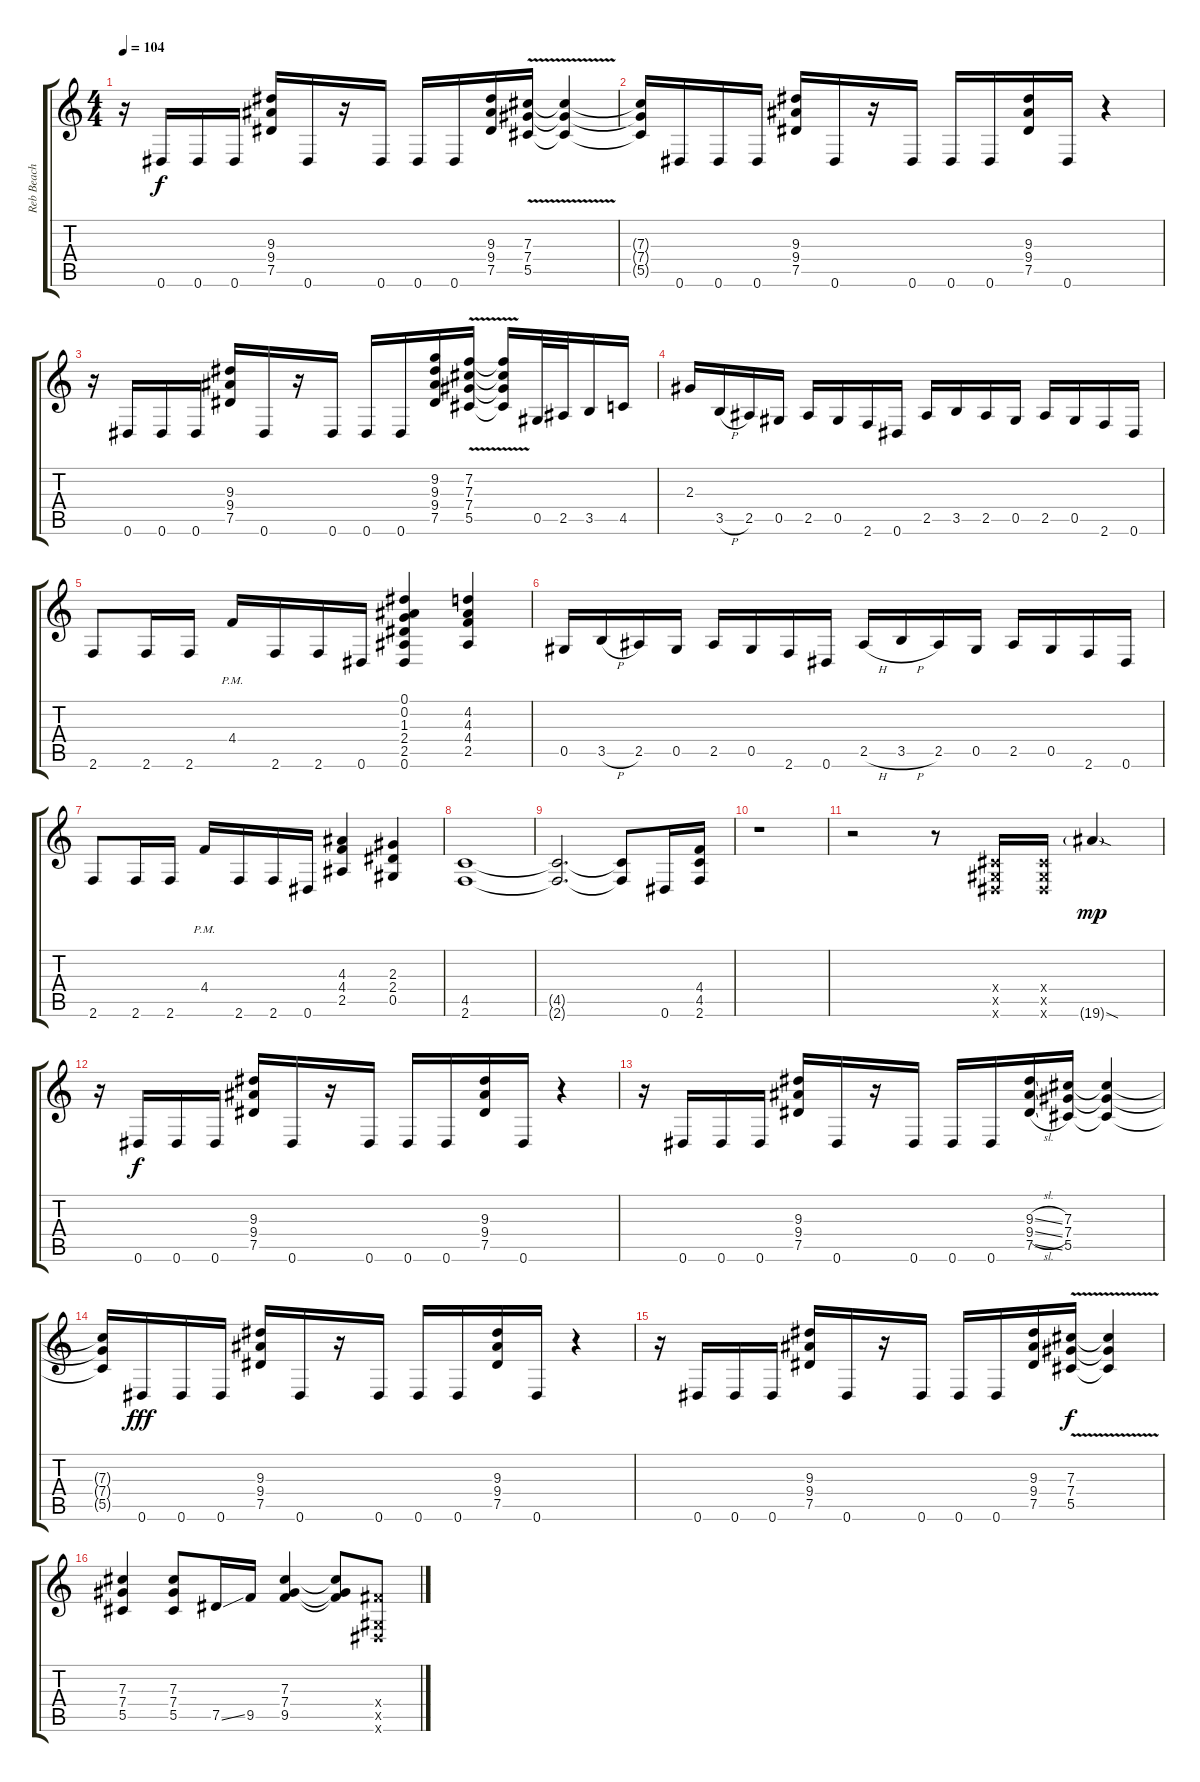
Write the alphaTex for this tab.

\track ("Reb Beach" "Reb Beach") {instrument distortionguitar}
\staff {score tabs}
\tuning (Eb4 Bb3 Gb3 Db3 Ab2 Eb2) {hide}
\ts (4 4)
\tempo 104
\clef g2
\ks c
r.16{dy f} 0.6.16 0.6.16 0.6.16 (9.3 9.4 7.5).16 0.6.16 r.16 0.6.16 0.6.16 0.6.16 (9.3 9.4 7.5).16 (7.3{v} 7.4{v} 5.5{v}).16 (7.3{t} 7.4{t} 5.5{t}).4 |
(7.3{t} 7.4{t} 5.5{t}).16 0.6.16 0.6.16 0.6.16 (9.3 9.4 7.5).16 0.6.16 r.16 0.6.16 0.6.16 0.6.16 (9.3 9.4 7.5).16 0.6.16 r.4 |
r.16 0.6.16 0.6.16 0.6.16 (9.3 9.4 7.5).16 0.6.16 r.16 0.6.16 0.6.16 0.6.16 (9.2 9.3 9.4 7.5).16 (7.2{v} 7.3{v} 7.4 5.5{v}).16 (7.2{t} 7.3{t} 7.4{t} 5.5{t}).16 0.5.32 2.5.32 3.5.16 4.5.16 |
2.3.16 3.5{h}.16 2.5.16 0.5.16 2.5.16 0.5.16 2.6.16 0.6.16 2.5.16 3.5.16 2.5.16 0.5.16 2.5.16 0.5.16 2.6.16 0.6.16 |
2.6.8 2.6.16 2.6.16 4.4{pm}.16 2.6.16 2.6.16 0.6.16 (0.1 0.2 1.3 2.4 2.5 0.6).4 (4.2 4.3 4.4 2.5).4 |
0.5.16 3.5{h}.16 2.5.16 0.5.16 2.5.16 0.5.16 2.6.16 0.6.16 2.5{h}.16 3.5{h}.16 2.5.16 0.5.16 2.5.16 0.5.16 2.6.16 0.6.16 |
2.6.8 2.6.16 2.6.16 4.4{pm}.16 2.6.16 2.6.16 0.6.16 (4.3 4.4 2.5).4 (2.3 2.4 0.5).4 |
(4.5 2.6).1 |
(4.5{t} 2.6{t}).2{d} (4.5{t} 2.6{t}).8 0.6.16 (4.4 4.5 2.6).16 |
r.1 |
r.2 r.8 (0.4{x} 0.5{x} 0.6{x}).16 (0.4{x} 0.5{x} 0.6{x}).16 19.6{sod g}.4{dy mp} |
r.16 0.6.16{dy f} 0.6.16 0.6.16 (9.3 9.4 7.5).16 0.6.16 r.16 0.6.16 0.6.16 0.6.16 (9.3 9.4 7.5).16 0.6.16 r.4 |
r.16 0.6.16 0.6.16 0.6.16 (9.3 9.4 7.5).16 0.6.16 r.16 0.6.16 0.6.16 0.6.16 (9.3{sl} 9.4{sl} 7.5{sl}).16 (7.3 7.4 5.5).16 (7.3{t} 7.4{t} 5.5{t}).4 |
(7.3{t} 7.4{t} 5.5{t}).16 0.6.16{dy fff} 0.6.16 0.6.16 (9.3 9.4 7.5).16 0.6.16 r.16 0.6.16 0.6.16 0.6.16 (9.3 9.4 7.5).16 0.6.16 r.4 |
r.16 0.6.16 0.6.16 0.6.16 (9.3 9.4 7.5).16 0.6.16 r.16 0.6.16 0.6.16 0.6.16 (9.3 9.4 7.5).16 (7.3{v} 7.4{v} 5.5{v}).16{dy f} (7.3{t} 7.4{t} 5.5{t}).4 |
(7.3 7.4 5.5).4 (7.3 7.4 5.5).8 7.5{ss}.16 9.5.16 (7.3 7.4 9.5).4 (7.3{t} 7.4{t} 9.5{t}).8 (5.4{x} 0.5{x} 0.6{x}).8
